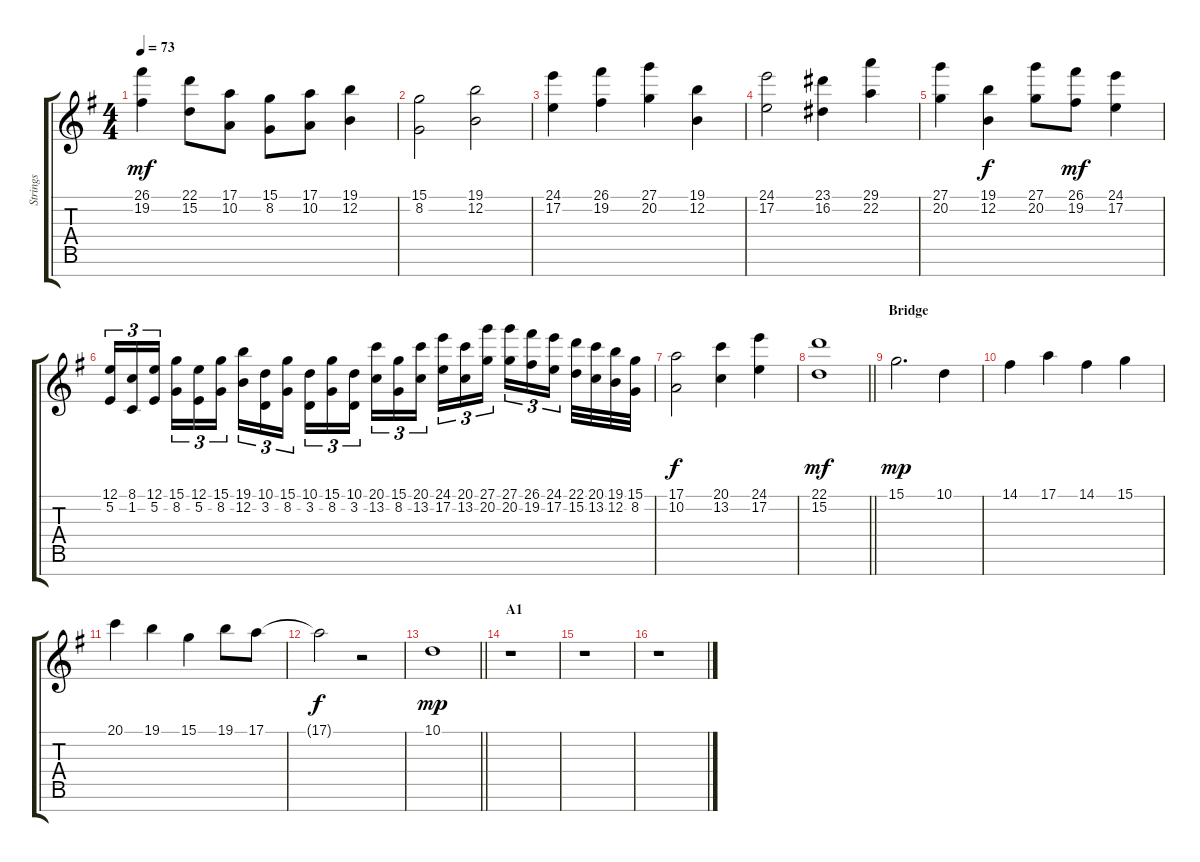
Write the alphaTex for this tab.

\track ("Strings" "Strings") {instrument stringensemble2}
\staff {score tabs}
\tuning (E4 B3 G3 D3 A2 E2 B1) {hide}
\ts (4 4)
\tempo 73
\clef g2
\ks g
(26.1 19.2).4{dy mf} (22.1 15.2).8 (17.1 10.2).8 (15.1 8.2).8 (17.1 10.2).8 (19.1 12.2).4 |
(15.1 8.2).2 (19.1 12.2).2 |
(24.1 17.2).4 (26.1 19.2).4 (27.1 20.2).4 (19.1 12.2).4 |
(24.1 17.2).2 (23.1 16.2).4 (29.1 22.2).4 |
(27.1 20.2).4 (19.1 12.2).4{dy f} (27.1 20.2).8 (26.1 19.2).8{dy mf} (24.1 17.2).4 |
(12.1 5.2).16{tu (3 2)} (8.1 1.2).16{tu (3 2)} (12.1 5.2).16{tu (3 2) beam splitsecondary} (15.1 8.2).16{tu (3 2)} (12.1 5.2).16{tu (3 2)} (15.1 8.2).16{tu (3 2)} (19.1 12.2).16{tu (3 2)} (10.1 3.2).16{tu (3 2)} (15.1 8.2).16{tu (3 2) beam splitsecondary} (10.1 3.2).16{tu (3 2)} (15.1 8.2).16{tu (3 2)} (10.1 3.2).16{tu (3 2)} (20.1 13.2).16{tu (3 2)} (15.1 8.2).16{tu (3 2)} (20.1 13.2).16{tu (3 2) beam splitsecondary} (24.1 17.2).16{tu (3 2)} (20.1 13.2).16{tu (3 2)} (27.1 20.2).16{tu (3 2)} (27.1 20.2).16{tu (3 2)} (26.1 19.2).16{tu (3 2)} (24.1 17.2).16{tu (3 2) beam splitsecondary} (22.1 15.2).32 (20.1 13.2).32 (19.1 12.2).32 (15.1 8.2).32 |
(17.1 10.2).2{dy f} (20.1 13.2).4 (24.1 17.2).4 |
\barLineRight lightlight
(22.1 15.2).1{dy mf} |
\section ("" "Bridge")
15.1.2{d dy mp instrument stringensemble2} 10.1.4 |
14.1.4 17.1.4 14.1.4 15.1.4 |
20.1.4 19.1.4 15.1.4 19.1.8 17.1.8 |
17.1{t}.2{dy f} r.2 |
\barLineRight lightlight
10.1.1{dy mp} |
\section ("" "A1")
r.1 |
r.1 |
r.1
